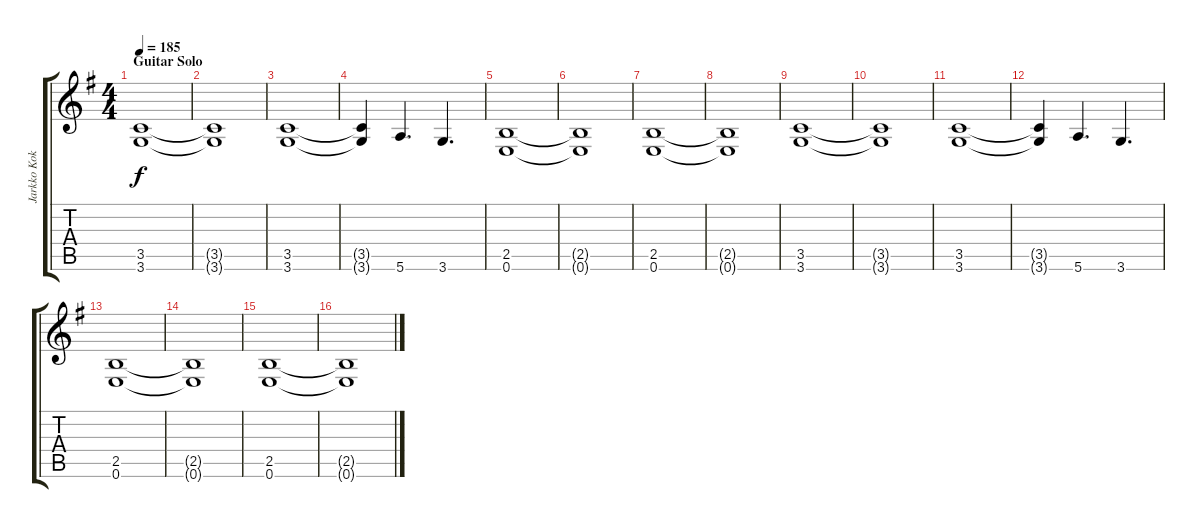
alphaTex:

\track ("Jarkko Kokko (guitar) " "Jarkko Kok") {instrument distortionguitar}
\staff {score tabs}
\tuning (E4 B3 G3 D3 A2 E2) {hide}
\ts (4 4)
\section ("" "Guitar Solo")
\tempo 185
\clef g2
\ks eminor
(3.5 3.6).1{dy f} |
(3.5{t} 3.6{t}).1 |
(3.5 3.6).1 |
(3.5{t} 3.6{t}).4 5.6.4{d} 3.6.4{d} |
(2.5 0.6).1 |
(2.5{t} 0.6{t}).1 |
(2.5 0.6).1 |
(2.5{t} 0.6{t}).1 |
(3.5 3.6).1 |
(3.5{t} 3.6{t}).1 |
(3.5 3.6).1 |
(3.5{t} 3.6{t}).4 5.6.4{d} 3.6.4{d} |
(2.5 0.6).1 |
(2.5{t} 0.6{t}).1 |
(2.5 0.6).1 |
(2.5{t} 0.6{t}).1
